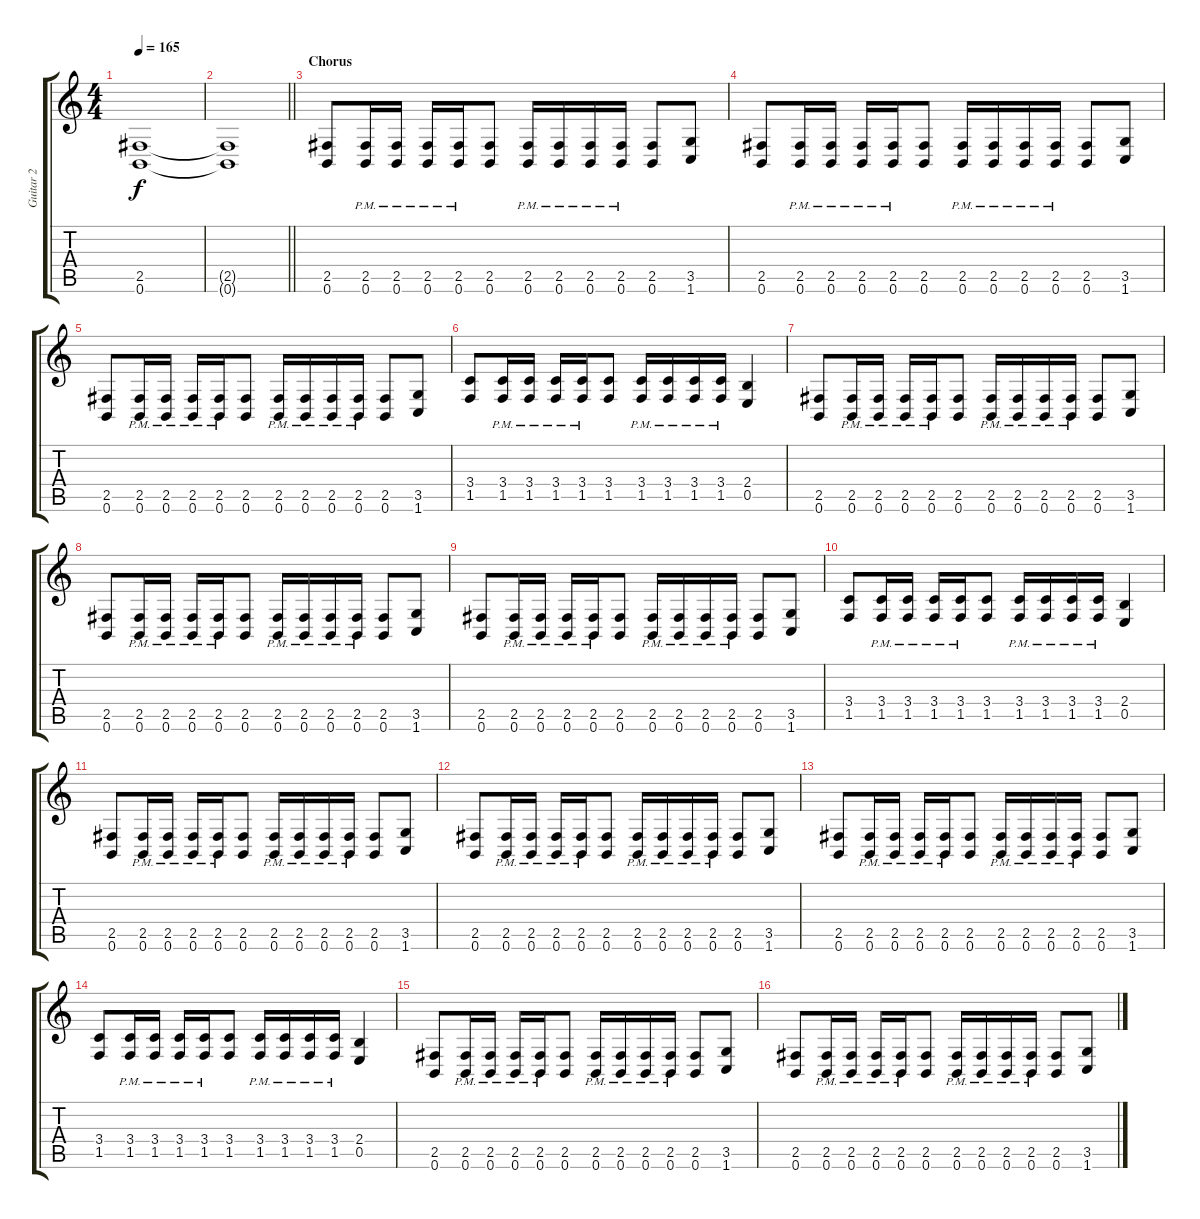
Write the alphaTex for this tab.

\track ("Guitar 2" "Guitar 2") {instrument overdrivenguitar}
\staff {score tabs}
\tuning (B3 G3 D3 A2 E2 B1) {hide}
\ts (4 4)
\tempo 165
\clef g2
\ks c
(2.5 0.6).1{dy f} |
\barLineRight lightlight
(2.5{t} 0.6{t}).1 |
\section ("" "Chorus")
(2.5 0.6).8 (2.5{pm} 0.6{pm}).16 (2.5{pm} 0.6{pm}).16 (2.5{pm} 0.6{pm}).16 (2.5{pm} 0.6{pm}).16 (2.5 0.6).8 (2.5{pm} 0.6{pm}).16 (2.5{pm} 0.6{pm}).16 (2.5{pm} 0.6{pm}).16 (2.5{pm} 0.6{pm}).16 (2.5 0.6).8 (3.5 1.6).8 |
(2.5 0.6).8 (2.5{pm} 0.6{pm}).16 (2.5{pm} 0.6{pm}).16 (2.5{pm} 0.6{pm}).16 (2.5{pm} 0.6{pm}).16 (2.5 0.6).8 (2.5{pm} 0.6{pm}).16 (2.5{pm} 0.6{pm}).16 (2.5{pm} 0.6{pm}).16 (2.5{pm} 0.6{pm}).16 (2.5 0.6).8 (3.5 1.6).8 |
(2.5 0.6).8 (2.5{pm} 0.6{pm}).16 (2.5{pm} 0.6{pm}).16 (2.5{pm} 0.6{pm}).16 (2.5{pm} 0.6{pm}).16 (2.5 0.6).8 (2.5{pm} 0.6{pm}).16 (2.5{pm} 0.6{pm}).16 (2.5{pm} 0.6{pm}).16 (2.5{pm} 0.6{pm}).16 (2.5 0.6).8 (3.5 1.6).8 |
(3.4 1.5).8 (3.4{pm} 1.5{pm}).16 (3.4{pm} 1.5{pm}).16 (3.4{pm} 1.5{pm}).16 (3.4{pm} 1.5{pm}).16 (3.4 1.5).8 (3.4{pm} 1.5{pm}).16 (3.4{pm} 1.5{pm}).16 (3.4{pm} 1.5{pm}).16 (3.4{pm} 1.5{pm}).16 (2.4 0.5).4 |
(2.5 0.6).8 (2.5{pm} 0.6{pm}).16 (2.5{pm} 0.6{pm}).16 (2.5{pm} 0.6{pm}).16 (2.5{pm} 0.6{pm}).16 (2.5 0.6).8 (2.5{pm} 0.6{pm}).16 (2.5{pm} 0.6{pm}).16 (2.5{pm} 0.6{pm}).16 (2.5{pm} 0.6{pm}).16 (2.5 0.6).8 (3.5 1.6).8 |
(2.5 0.6).8 (2.5{pm} 0.6{pm}).16 (2.5{pm} 0.6{pm}).16 (2.5{pm} 0.6{pm}).16 (2.5{pm} 0.6{pm}).16 (2.5 0.6).8 (2.5{pm} 0.6{pm}).16 (2.5{pm} 0.6{pm}).16 (2.5{pm} 0.6{pm}).16 (2.5{pm} 0.6{pm}).16 (2.5 0.6).8 (3.5 1.6).8 |
(2.5 0.6).8 (2.5{pm} 0.6{pm}).16 (2.5{pm} 0.6{pm}).16 (2.5{pm} 0.6{pm}).16 (2.5{pm} 0.6{pm}).16 (2.5 0.6).8 (2.5{pm} 0.6{pm}).16 (2.5{pm} 0.6{pm}).16 (2.5{pm} 0.6{pm}).16 (2.5{pm} 0.6{pm}).16 (2.5 0.6).8 (3.5 1.6).8 |
(3.4 1.5).8 (3.4{pm} 1.5{pm}).16 (3.4{pm} 1.5{pm}).16 (3.4{pm} 1.5{pm}).16 (3.4{pm} 1.5{pm}).16 (3.4 1.5).8 (3.4{pm} 1.5{pm}).16 (3.4{pm} 1.5{pm}).16 (3.4{pm} 1.5{pm}).16 (3.4{pm} 1.5{pm}).16 (2.4 0.5).4 |
(2.5 0.6).8 (2.5{pm} 0.6{pm}).16 (2.5{pm} 0.6{pm}).16 (2.5{pm} 0.6{pm}).16 (2.5{pm} 0.6{pm}).16 (2.5 0.6).8 (2.5{pm} 0.6{pm}).16 (2.5{pm} 0.6{pm}).16 (2.5{pm} 0.6{pm}).16 (2.5{pm} 0.6{pm}).16 (2.5 0.6).8 (3.5 1.6).8 |
(2.5 0.6).8 (2.5{pm} 0.6{pm}).16 (2.5{pm} 0.6{pm}).16 (2.5{pm} 0.6{pm}).16 (2.5{pm} 0.6{pm}).16 (2.5 0.6).8 (2.5{pm} 0.6{pm}).16 (2.5{pm} 0.6{pm}).16 (2.5{pm} 0.6{pm}).16 (2.5{pm} 0.6{pm}).16 (2.5 0.6).8 (3.5 1.6).8 |
(2.5 0.6).8 (2.5{pm} 0.6{pm}).16 (2.5{pm} 0.6{pm}).16 (2.5{pm} 0.6{pm}).16 (2.5{pm} 0.6{pm}).16 (2.5 0.6).8 (2.5{pm} 0.6{pm}).16 (2.5{pm} 0.6{pm}).16 (2.5{pm} 0.6{pm}).16 (2.5{pm} 0.6{pm}).16 (2.5 0.6).8 (3.5 1.6).8 |
(3.4 1.5).8 (3.4{pm} 1.5{pm}).16 (3.4{pm} 1.5{pm}).16 (3.4{pm} 1.5{pm}).16 (3.4{pm} 1.5{pm}).16 (3.4 1.5).8 (3.4{pm} 1.5{pm}).16 (3.4{pm} 1.5{pm}).16 (3.4{pm} 1.5{pm}).16 (3.4{pm} 1.5{pm}).16 (2.4 0.5).4 |
(2.5 0.6).8 (2.5{pm} 0.6{pm}).16 (2.5{pm} 0.6{pm}).16 (2.5{pm} 0.6{pm}).16 (2.5{pm} 0.6{pm}).16 (2.5 0.6).8 (2.5{pm} 0.6{pm}).16 (2.5{pm} 0.6{pm}).16 (2.5{pm} 0.6{pm}).16 (2.5{pm} 0.6{pm}).16 (2.5 0.6).8 (3.5 1.6).8 |
(2.5 0.6).8 (2.5{pm} 0.6{pm}).16 (2.5{pm} 0.6{pm}).16 (2.5{pm} 0.6{pm}).16 (2.5{pm} 0.6{pm}).16 (2.5 0.6).8 (2.5{pm} 0.6{pm}).16 (2.5{pm} 0.6{pm}).16 (2.5{pm} 0.6{pm}).16 (2.5{pm} 0.6{pm}).16 (2.5 0.6).8 (3.5 1.6).8
